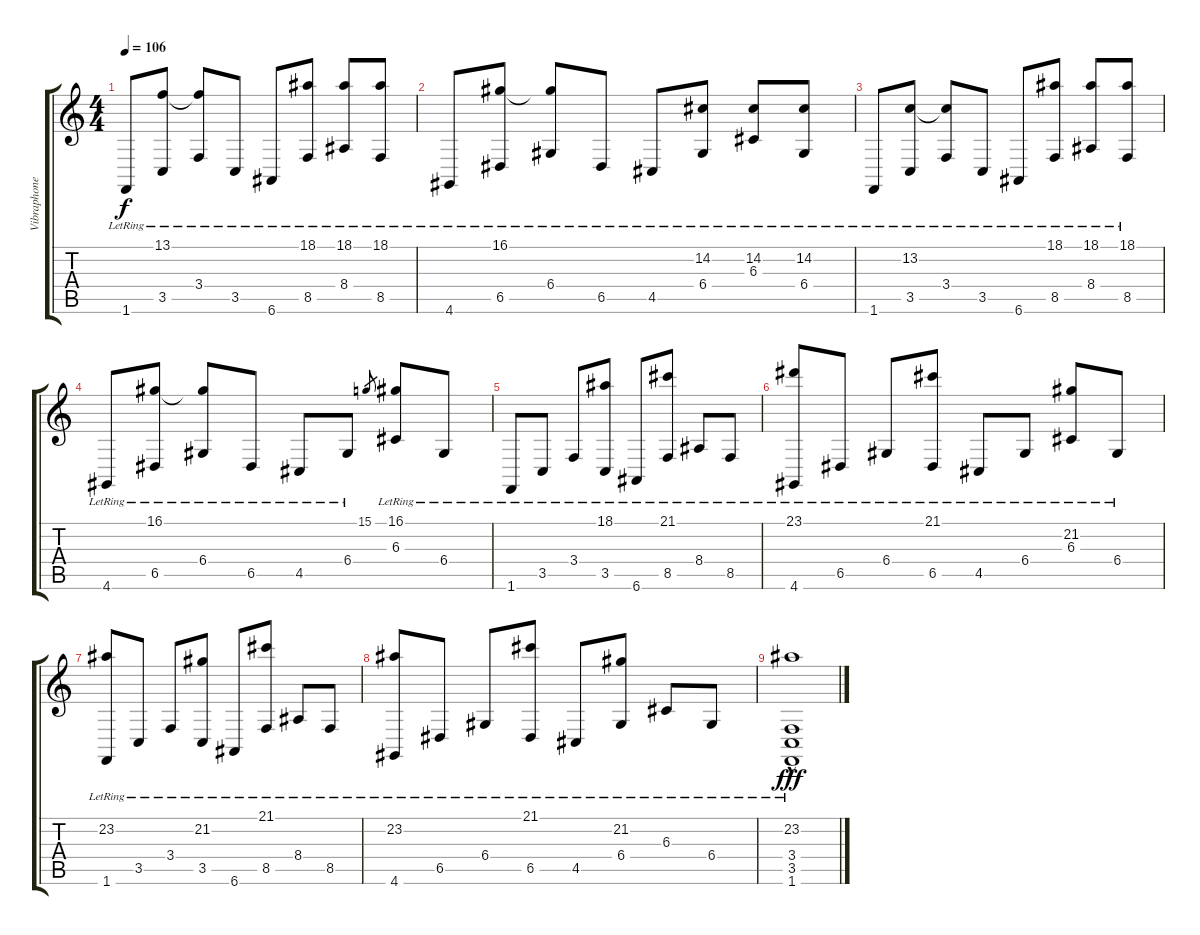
\track ("Vibraphone" "Vibraphone") {instrument vibraphone}
\staff {score tabs}
\tuning (E4 B3 G3 D3 A2 E2) {hide}
\ts (4 4)
\tempo 106
\clef g2
\ks c
1.6{lr}.8{dy f} (13.1{lr} 3.5{lr}).8 (13.1{t} 3.4{lr}).8 3.5{lr}.8 6.6{lr}.8 (18.1{lr} 8.5{lr}).8 (18.1{lr} 8.4{lr}).8 (18.1{lr} 8.5{lr}).8 |
4.6{lr}.8 (16.1{lr} 6.5{lr}).8 (16.1{t} 6.4{lr}).8 6.5{lr}.8 4.5{lr}.8 (14.2{lr} 6.4{lr}).8 (14.2{lr} 6.3{lr}).8 (14.2{lr} 6.4{lr}).8 |
1.6{lr}.8 (13.2{lr} 3.5{lr}).8 (13.2{t} 3.4{lr}).8 3.5{lr}.8 6.6{lr}.8 (18.1{lr} 8.5{lr}).8 (18.1{lr} 8.4{lr}).8 (18.1{lr} 8.5{lr}).8 |
4.6{lr}.8 (16.1{lr} 6.5{lr}).8 (16.1{t} 6.4{lr}).8 6.5{lr}.8 4.5{lr}.8 6.4{lr}.8 15.1.8{gr} (16.1{lr} 6.3{lr}).8 6.4{lr}.8 |
1.6{lr}.8 3.5{lr}.8 3.4{lr}.8 (18.1{lr} 3.5{lr}).8 6.6{lr}.8 (21.1{lr} 8.5{lr}).8 8.4{lr}.8 8.5{lr}.8 |
(23.1{lr} 4.6{lr}).8 6.5{lr}.8 6.4{lr}.8 (21.1{lr} 6.5{lr}).8 4.5{lr}.8 6.4{lr}.8 (21.2{lr} 6.3{lr}).8 6.4{lr}.8 |
(23.2{lr} 1.6{lr}).8 3.5{lr}.8 3.4{lr}.8 (21.2{lr} 3.5{lr}).8 6.6{lr}.8 (21.1{lr} 8.5{lr}).8 8.4{lr}.8 8.5{lr}.8 |
(23.2{lr} 4.6{lr}).8 6.5{lr}.8 6.4{lr}.8 (21.1{lr} 6.5{lr}).8 4.5{lr}.8 (21.2{lr} 6.4{lr}).8 6.3{lr}.8 6.4{lr}.8 |
(23.2 3.4{lr} 3.5{lr} 1.6{hac lr}).1{dy fff}
